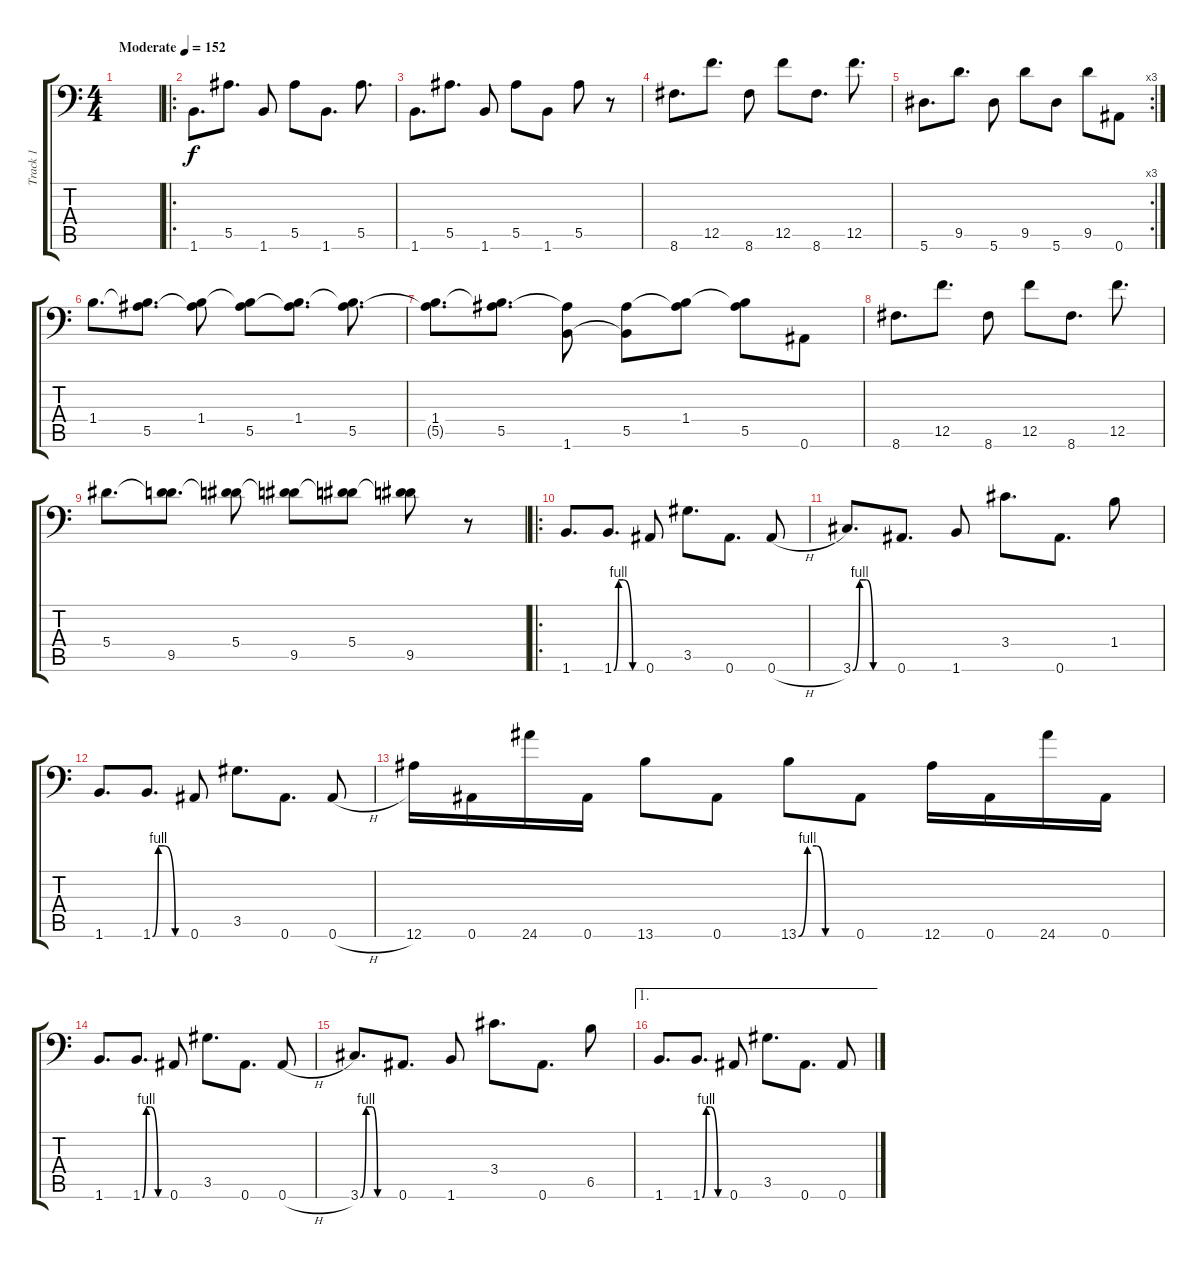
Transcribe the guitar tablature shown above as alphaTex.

\track ("Track 1" "Track 1") {instrument distortionguitar}
\staff {score tabs}
\tuning (C4 G3 Eb3 Bb2 F2 Bb1) {hide}
\ts (4 4)
\tempo (152 "Moderate")
\clef f4
\ks c
|
\ro
1.6.8{d} 5.5.8{d} 1.6.8 5.5.8 1.6.8{d} 5.5.8{d} |
1.6.8{d} 5.5.8{d} 1.6.8 5.5.8 1.6.8 5.5.8 r.8 |
8.6.8{d} 12.5.8{d} 8.6.8 12.5.8 8.6.8{d} 12.5.8{d} |
\rc 3
5.6.8{d} 9.5.8{d} 5.6.8 9.5.8 5.6.8 9.5.8 0.6.8 |
1.4.8{d} (1.4{t} 5.5).8{d} (1.4 5.5{t}).8 (1.4{t} 5.5).8 (1.4 5.5{t}).8{d} (1.4{t} 5.5).8{d} |
(1.4 5.5{t}).8{d} (1.4{t} 5.5).8{d} (5.5{t} 1.6).8 (5.5 1.6{t}).8 (1.4 5.5{t}).8 (1.4{t} 5.5).8 0.6.8 |
8.6.8{d} 12.5.8{d} 8.6.8 12.5.8 8.6.8{d} 12.5.8{d} |
5.4.8{d} (5.4{t} 9.5).8{d} (5.4 9.5{t}).8 (5.4{t} 9.5).8 (5.4 9.5{t}).8 (5.4{t} 9.5).8 r.8 |
\ro
1.6.8{d} 1.6{be (custom 0 0 10 4 20 4 40 0 60 0)}.8{d} 0.6.8 3.5.8{d} 0.6.8{d} 0.6{h}.8 |
3.6{be (custom 0 0 10 4 20 4 30 0 60 0)}.8{d} 0.6.8{d} 1.6.8 3.4.8{d} 0.6.8{d} 1.4.8 |
1.6.8{d} 1.6{be (custom 0 0 10 4 20 4 40 0 60 0)}.8{d} 0.6.8 3.5.8{d} 0.6.8{d} 0.6{h}.8 |
12.6.16 0.6.16 24.6.16 0.6.16 13.6.8 0.6.8 13.6{be (custom 0 0 10 4 20 4 30 0 60 0)}.8 0.6.8 12.6.16 0.6.16 24.6.16 0.6.16 |
1.6.8{d} 1.6{be (custom 0 0 10 4 20 4 40 0 60 0)}.8{d} 0.6.8 3.5.8{d} 0.6.8{d} 0.6{h}.8 |
3.6{be (custom 0 0 10 4 20 4 30 0 60 0)}.8{d} 0.6.8{d} 1.6.8 3.4.8{d} 0.6.8{d} 6.5.8 |
\ae 1
1.6.8{d} 1.6{be (custom 0 0 10 4 20 4 40 0 60 0)}.8{d} 0.6.8 3.5.8{d} 0.6.8{d} 0.6{h}.8
